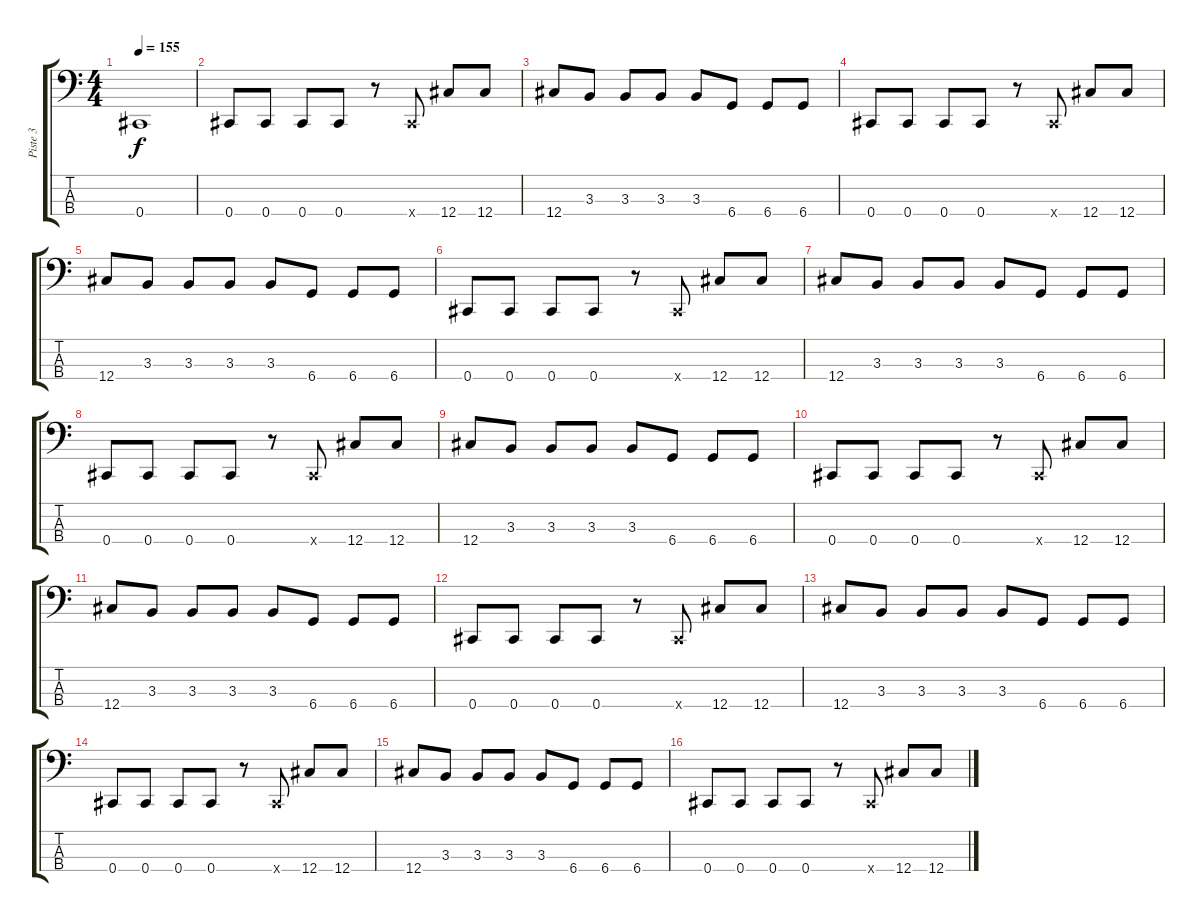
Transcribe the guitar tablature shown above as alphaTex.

\track ("Piste 3" "Piste 3") {instrument electricbassfinger}
\staff {score tabs}
\tuning (Gb2 Db2 Ab1 Db1) {hide}
\ts (4 4)
\tempo 155
\clef f4
\ks c
0.4{t}.1{dy f} |
0.4.8 0.4.8 0.4.8 0.4.8 r.8 0.4{x}.8 12.4.8 12.4.8 |
12.4.8 3.3.8 3.3.8 3.3.8 3.3.8 6.4.8 6.4.8 6.4.8 |
0.4.8 0.4.8 0.4.8 0.4.8 r.8 0.4{x}.8 12.4.8 12.4.8 |
12.4.8 3.3.8 3.3.8 3.3.8 3.3.8 6.4.8 6.4.8 6.4.8 |
0.4.8 0.4.8 0.4.8 0.4.8 r.8 0.4{x}.8 12.4.8 12.4.8 |
12.4.8 3.3.8 3.3.8 3.3.8 3.3.8 6.4.8 6.4.8 6.4.8 |
0.4.8 0.4.8 0.4.8 0.4.8 r.8 0.4{x}.8 12.4.8 12.4.8 |
12.4.8 3.3.8 3.3.8 3.3.8 3.3.8 6.4.8 6.4.8 6.4.8 |
0.4.8 0.4.8 0.4.8 0.4.8 r.8 0.4{x}.8 12.4.8 12.4.8 |
12.4.8 3.3.8 3.3.8 3.3.8 3.3.8 6.4.8 6.4.8 6.4.8 |
0.4.8 0.4.8 0.4.8 0.4.8 r.8 0.4{x}.8 12.4.8 12.4.8 |
12.4.8 3.3.8 3.3.8 3.3.8 3.3.8 6.4.8 6.4.8 6.4.8 |
0.4.8 0.4.8 0.4.8 0.4.8 r.8 0.4{x}.8 12.4.8 12.4.8 |
12.4.8 3.3.8 3.3.8 3.3.8 3.3.8 6.4.8 6.4.8 6.4.8 |
0.4.8 0.4.8 0.4.8 0.4.8 r.8 0.4{x}.8 12.4.8 12.4.8
